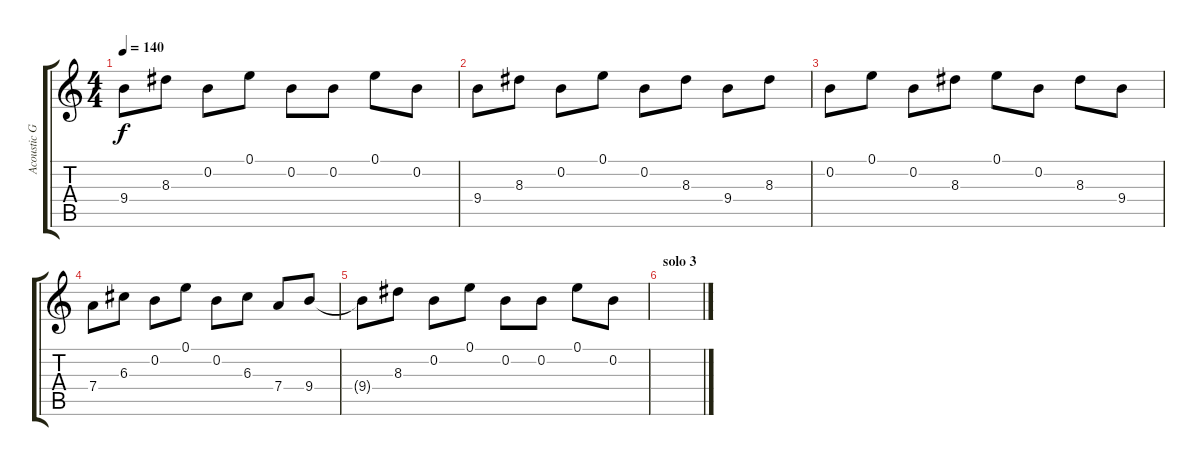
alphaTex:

\track ("Acoustic Guitar" "Acoustic G") {instrument acousticguitarsteel}
\staff {score tabs}
\tuning (E4 B3 G3 D3 A2 E2) {hide}
\ts (4 4)
\tempo 140
\clef g2
\ks c
9.4{t}.8{dy f} 8.3.8 0.2.8 0.1.8 0.2.8 0.2.8 0.1.8 0.2.8 |
9.4.8 8.3.8 0.2.8 0.1.8 0.2.8 8.3.8 9.4.8 8.3.8 |
0.2.8 0.1.8 0.2.8 8.3.8 0.1.8 0.2.8 8.3.8 9.4.8 |
7.4.8 6.3.8 0.2.8 0.1.8 0.2.8 6.3.8 7.4.8 9.4.8 |
9.4{t}.8 8.3.8 0.2.8 0.1.8 0.2.8 0.2.8 0.1.8 0.2.8 |
\section ("" "solo 3")
